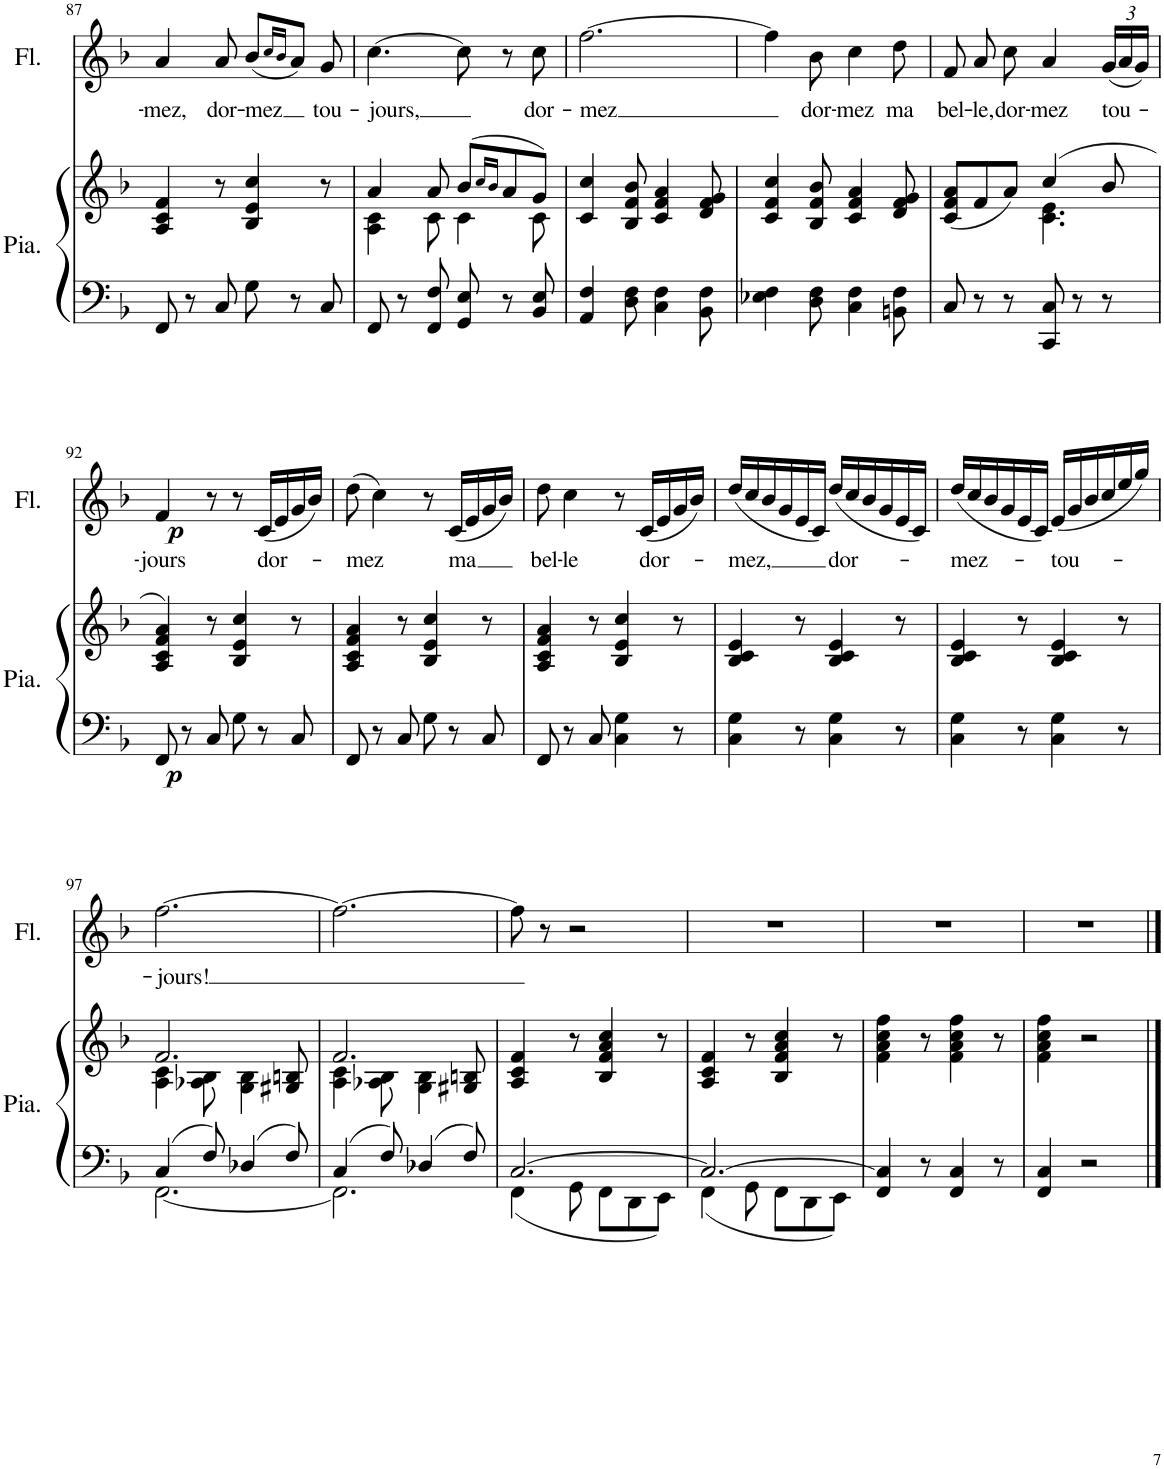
**kern	**kern	**dynam	**kern	**text	**dynam
*part2	*part2	*part2	*part1	*part1	*part1
*staff3	*staff2	*staff2/3	*staff1	*staff1	*staff1
*I"Piano	*	*	*I"Flûte	*	*
*I'Pia.	*	*	*I'Fl.	*	*
!!LO:PB:g=z
*clefF4	*clefG2	*	*clefG2	*	*
*k[b-]	*k[b-]	*	*k[b-]	*	*
*M6/8	*M6/8	*	*M6/8	*	*
=87	=87	=87	=87	=87	=87
!	!	!	!	!LO:LY:b	!
8FF/	4A/ 4c/ 4f/	.	4a/	-mez,	.
8r	.	.	.	.	.
!	!	!	!	!LO:LY:b	!
8C/	8r	.	8a/	dor-	.
!	!	!	!	!LO:LY:b	!
8G\	4B-/ 4e/ 4cc/	.	(8b-/L	-mez	.
.	.	.	16qcc/LL	.	.
.	.	.	16qb-/JJ	.	.
8r	.	.	8a/J)	.	.
!	!	!	!	!LO:LY:b	!
8C/	8r	.	8g/	tou-	.
=88	=88	=88	=88	=88	=88
*	*^	*	*	*	*
!	!	!	!	!	!LO:LY:b	!
8FF/	4a/	4A\ 4c\	.	[4.cc\	-jours,	.
8r	.	.	.	.	.	.
8FF/ 8F/	8a/	8c\	.	.	.	.
8GG/ 8E/	(8b-/L	4c\	.	8cc\]	.	.
.	16qcc/LL	.	.	.	.	.
.	16qb-/JJ	.	.	.	.	.
8r	8a/	.	.	8r	.	.
!	!	!	!	!	!LO:LY:b	!
8BB-/ 8E/	8g/J)	8c\	.	8cc\	dor-	.
=89	=89	=89	=89	=89	=89	=89
!	!	!	!	!	!LO:LY:b	!
*	*v	*v	*	*	*	*
4AA/ 4F/	4c/ 4cc/	.	[2.ff\	-mez	.
8D\ 8F\	8B-/ 8f/ 8b-/	.	.	.	.
4C\ 4F\	4c/ 4f/ 4a/	.	.	.	.
8BB-\ 8F\	8d/ 8f/ 8g/	.	.	.	.
=90	=90	=90	=90	=90	=90
4E-X\ 4F\	4c/ 4f/ 4cc/	.	4ff\]	.	.
!	!	!	!	!LO:LY:b	!
8D\ 8F\	8B-/ 8f/ 8b-/	.	8b-\	dor-	.
!	!	!	!	!LO:LY:b	!
4C\ 4F\	4c/ 4f/ 4a/	.	4cc\	-mez	.
!	!	!	!	!LO:LY:b	!
8BBn\ 8F\	8d/ 8f/ 8g/	.	8dd\	ma	.
=91	=91	=91	=91	=91	=91
*	*^	*	*	*	*
!	!	!	!	!	!LO:LY:b	!
8C/	(8c/ 8f/ 8a/L	4.ryy	.	8f/	bel-	.
!	!	!	!	!	!LO:LY:b	!
8r	8f/	.	.	8a/	-le,	.
!	!	!	!	!	!LO:LY:b	!
8r	8a/J)	.	.	8cc\	dor-	.
!	!	!	!	!	!LO:LY:b	!
8CC/ 8C/	(4cc/	4.c\ 4.e\	.	4a/	-mez	.
8r	.	.	.	.	.	.
*	*	*	*	*Xbrackettup	*	*
!	!	!	!	!	!LO:LY:b	!
8r	8b-/	.	.	(24g/LL	tou-	.
.	.	.	.	24a/	.	.
.	.	.	.	24g/JJ)	.	.
*	*v	*v	*	*	*	*
!!LO:LB:g=z
=92	=92	=92	=92	=92	=92
!	!	!LO:DY:b=2	!	!LO:LY:b	!LO:DY:b
8FF/	4A/ 4c/ 4f/ 4a/)	p	4f/	-jours	p
8r	.	.	.	.	.
8C/	8r	.	8r	.	.
8G\	4B-/ 4e/ 4cc/	.	8r	.	.
!	!	!	!	!LO:LY:b	!
8r	.	.	(16c/LL	dor-	.
.	.	.	16e/	.	.
8C/	8r	.	16g/	.	.
.	.	.	16b-/JJ)	.	.
=93	=93	=93	=93	=93	=93
!	!	!	!	!LO:LY:b	!
8FF/	4A/ 4c/ 4f/ 4a/	.	(8dd\	-mez	.
8r	.	.	4cc\)	.	.
8C/	8r	.	.	.	.
8G\	4B-/ 4e/ 4cc/	.	8r	.	.
!	!	!	!	!LO:LY:b	!
8r	.	.	(16c/LL	ma	.
.	.	.	16e/	.	.
8C/	8r	.	16g/	.	.
.	.	.	16b-/JJ)	.	.
=94	=94	=94	=94	=94	=94
!	!	!	!	!LO:LY:b	!
8FF/	4A/ 4c/ 4f/ 4a/	.	8dd\	-bel-	.
!	!	!	!	!LO:LY:b	!
8r	.	.	4cc\	-le	.
8C/	8r	.	.	.	.
4C\ 4G\	4B-/ 4e/ 4cc/	.	8r	.	.
!	!	!	!	!LO:LY:b	!
.	.	.	(16c/LL	dor-	.
.	.	.	16e/	.	.
8r	8r	.	16g/	.	.
.	.	.	16b-/JJ)	.	.
=95	=95	=95	=95	=95	=95
!	!	!	!	!LO:LY:b	!
4C\ 4G\	4B-/ 4c/ 4e/	.	(16dd/LL	-mez,	.
.	.	.	16cc/	.	.
.	.	.	16b-/	.	.
.	.	.	16g/	.	.
8r	8r	.	16e/	.	.
.	.	.	16c/JJ)	.	.
!	!	!	!	!LO:LY:b	!
4C\ 4G\	4B-/ 4c/ 4e/	.	(16dd/LL	dor-	.
.	.	.	16cc/	.	.
.	.	.	16b-/	.	.
.	.	.	16g/	.	.
8r	8r	.	16e/	.	.
.	.	.	16c/JJ)	.	.
=96	=96	=96	=96	=96	=96
!	!	!	!	!LO:LY:b	!
4C\ 4G\	4B-/ 4c/ 4e/	.	(16dd/LL	-mez-	.
.	.	.	16cc/	.	.
.	.	.	16b-/	.	.
.	.	.	16g/	.	.
8r	8r	.	16e/	.	.
.	.	.	16c/JJ)	.	.
!	!	!	!	!LO:LY:b	!
4C\ 4G\	4B-/ 4c/ 4e/	.	(16e/LL	tou-	.
.	.	.	16g/	.	.
.	.	.	16b-/	.	.
.	.	.	16cc/	.	.
8r	8r	.	16ee/	.	.
.	.	.	16gg/JJ)	.	.
!!LO:LB:g=z
=97	=97	=97	=97	=97	=97
*^	*^	*	*	*	*
!	!	!	!	!	!	!LO:LY:b	!
4C/	[2.FF\	2.f/	4A\ 4c\	.	[2.ff\	-jours!	.
8F/	.	.	8A-X\ 8B-\	.	.	.	.
4D-X/	.	.	4G\ 4B-\	.	.	.	.
8F/	.	.	8G#X/ 8Bn/	.	.	.	.
=98	=98	=98	=98	=98	=98	=98	=98
4C/	2.FF\]	2.f/	4A\ 4c\	.	2.ff\_	.	.
8F/	.	.	8A-X\ 8B-\	.	.	.	.
4D-X/	.	.	4G\ 4B-\	.	.	.	.
8F/	.	.	8G#X/ 8Bn/	.	.	.	.
*	*	*v	*v	*	*	*	*
=99	=99	=99	=99	=99	=99	=99
[2.C/	4FF\	4A/ 4c/ 4f/	.	8ff\]	.	.
.	.	.	.	8r	.	.
.	8GG\	8r	.	2r	.	.
.	8FF\L	4B-/ 4f/ 4a/ 4cc/	.	.	.	.
.	8DD\	.	.	.	.	.
.	8EE\J	8r	.	.	.	.
=100	=100	=100	=100	=100	=100	=100
2.C/_	4FF\	4A/ 4c/ 4f/	.	2.r	.	.
.	8GG\	8r	.	.	.	.
.	8FF\L	4B-/ 4f/ 4a/ 4cc/	.	.	.	.
.	8DD\	.	.	.	.	.
.	8EE\J	8r	.	.	.	.
*v	*v	*	*	*	*	*
=101	=101	=101	=101	=101	=101
4FF/ 4C/]	4f\ 4a\ 4cc\ 4ff\	.	2.r	.	.
8r	8r	.	.	.	.
4FF/ 4C/	4f\ 4a\ 4cc\ 4ff\	.	.	.	.
8r	8r	.	.	.	.
=102	=102	=102	=102	=102	=102
4FF/ 4C/	4f\ 4a\ 4cc\ 4ff\	.	2.r	.	.
2r	2r	.	.	.	.
==	==	==	==	==	==
*-	*-	*-	*-	*-	*-
